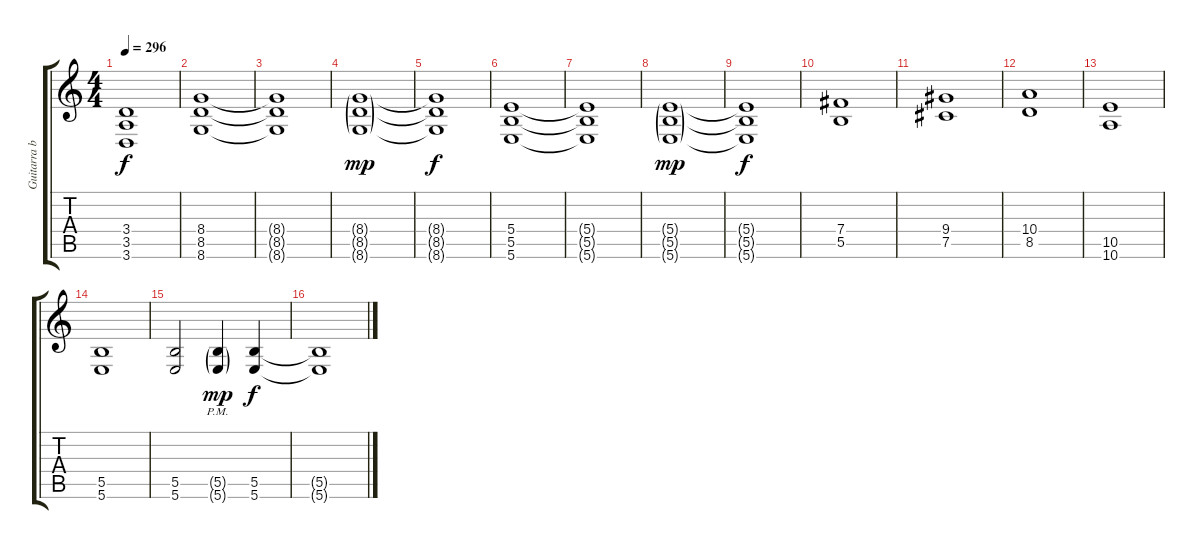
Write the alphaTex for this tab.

\track ("Guitarra base" "Guitarra b") {instrument distortionguitar}
\staff {score tabs}
\tuning (Db4 Ab3 E3 B2 Gb2 B1) {hide}
\ts (4 4)
\tempo 296
\clef g2
\ks c
(3.4{t} 3.5{t} 3.6{t}).1{dy f} |
(8.4 8.5 8.6).1 |
(8.4{t} 8.5{t} 8.6{t}).1 |
(8.4{g} 8.5{g} 8.6{g}).1{dy mp} |
(8.4{t} 8.5{t} 8.6{t}).1{dy f} |
(5.4 5.5 5.6).1 |
(5.4{t} 5.5{t} 5.6{t}).1 |
(5.4{g} 5.5{g} 5.6{g}).1{dy mp} |
(5.4{t} 5.5{t} 5.6{t}).1{dy f} |
(7.4 5.5).1 |
(9.4 7.5).1 |
(10.4 8.5).1 |
(10.5 10.6).1 |
(5.5 5.6).1 |
(5.5 5.6).2 (5.5{g pm} 5.6{g pm}).4{dy mp} (5.5 5.6).4{dy f} |
(5.5{t} 5.6{t}).1
